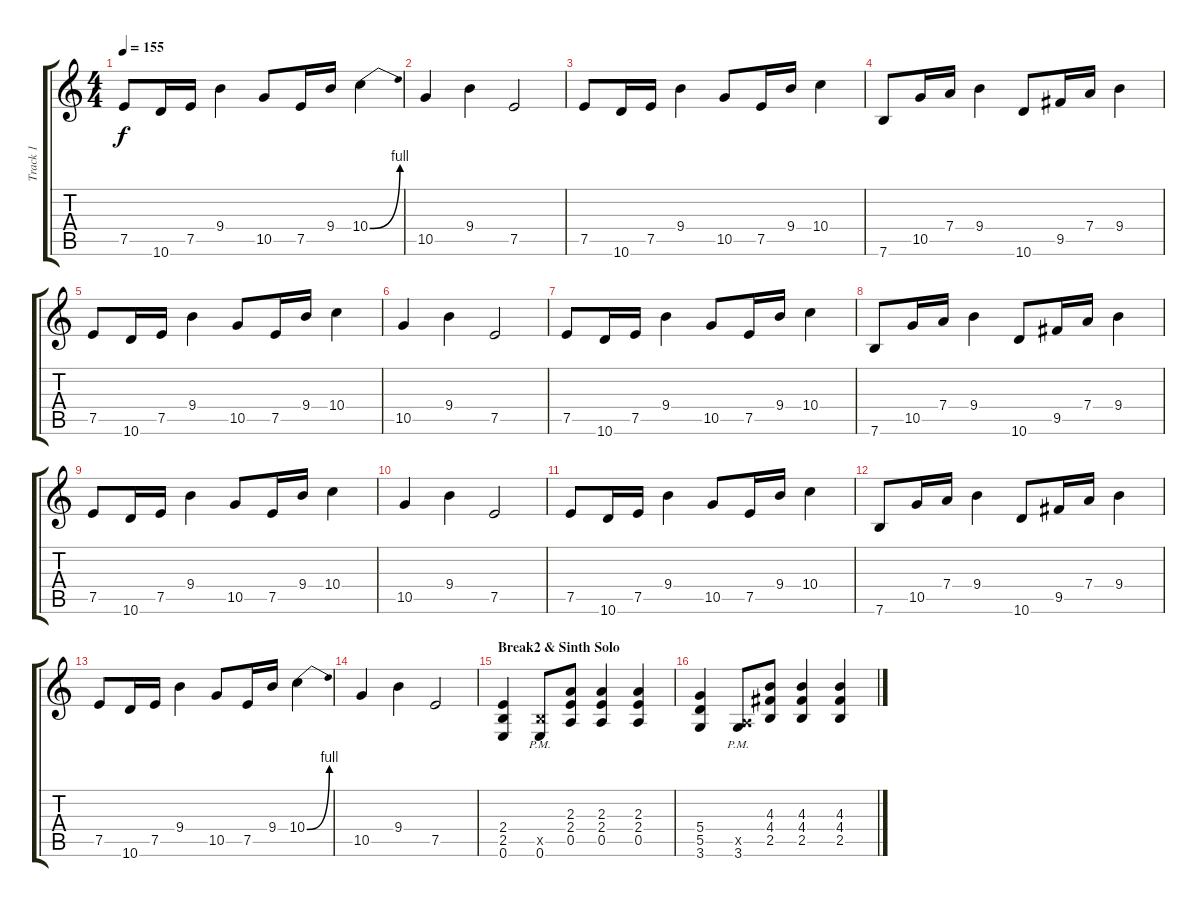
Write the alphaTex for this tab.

\track ("Track 1" "Track 1") {instrument distortionguitar}
\staff {score tabs}
\tuning (E4 B3 G3 D3 A2 E2) {hide}
\ts (4 4)
\tempo 155
\clef g2
\ks c
7.5.8{dy f} 10.6.16 7.5.16 9.4.4 10.5.8 7.5.16 9.4.16 10.4{be (bend 0 0 60 4)}.4 |
10.5.4 9.4.4 7.5.2 |
7.5.8 10.6.16 7.5.16 9.4.4 10.5.8 7.5.16 9.4.16 10.4.4 |
7.6.8 10.5.16 7.4.16 9.4.4 10.6.8 9.5.16 7.4.16 9.4.4 |
7.5.8 10.6.16 7.5.16 9.4.4 10.5.8 7.5.16 9.4.16 10.4.4 |
10.5.4 9.4.4 7.5.2 |
7.5.8 10.6.16 7.5.16 9.4.4 10.5.8 7.5.16 9.4.16 10.4.4 |
7.6.8 10.5.16 7.4.16 9.4.4 10.6.8 9.5.16 7.4.16 9.4.4 |
7.5.8 10.6.16 7.5.16 9.4.4 10.5.8 7.5.16 9.4.16 10.4.4 |
10.5.4 9.4.4 7.5.2 |
7.5.8 10.6.16 7.5.16 9.4.4 10.5.8 7.5.16 9.4.16 10.4.4 |
7.6.8 10.5.16 7.4.16 9.4.4 10.6.8 9.5.16 7.4.16 9.4.4 |
7.5.8 10.6.16 7.5.16 9.4.4 10.5.8 7.5.16 9.4.16 10.4{be (bend 0 0 60 4)}.4 |
10.5.4 9.4.4 7.5.2 |
\section ("" "Break2 & Sinth Solo")
(2.4 2.5 0.6).4{volume 10 instrument distortionguitar} (2.5{x} 0.6{pm}).8 (2.3 2.4 0.5).8 (2.3 2.4 0.5).4 (2.3 2.4 0.5).4 |
(5.4 5.5 3.6).4 (0.5{x} 3.6{pm}).8 (4.3 4.4 2.5).8 (4.3 4.4 2.5).4 (4.3 4.4 2.5).4
